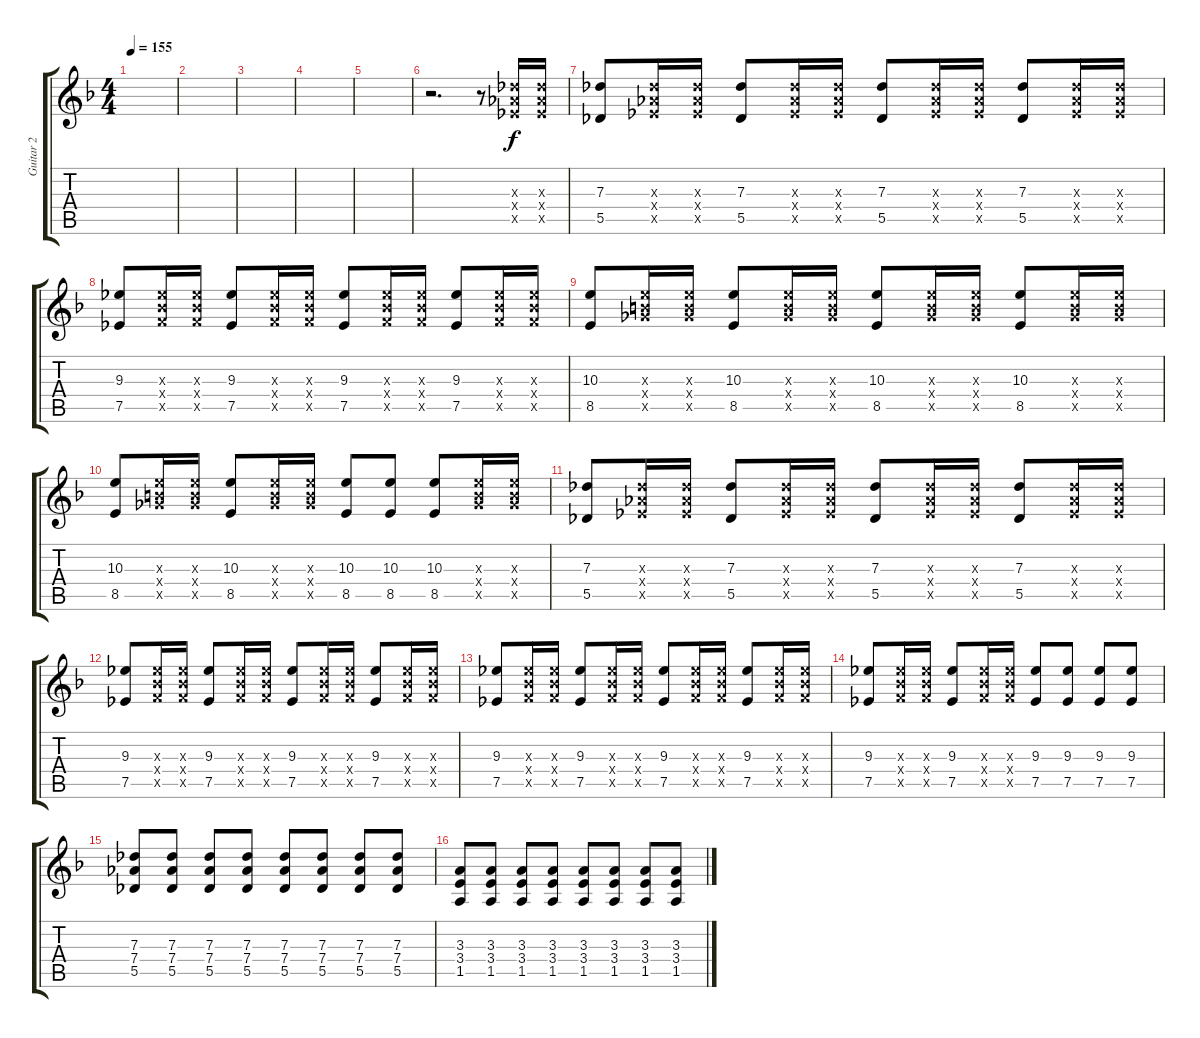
\track ("Guitar 2" "Guitar 2") {instrument distortionguitar}
\staff {score tabs}
\tuning (Eb4 Bb3 Gb3 Db3 Ab2 Eb2) {hide}
\ts (4 4)
\tempo 155
\clef g2
\ks dminor
|
|
|
|
|
r.2{d} r.8 (7.3{x} 7.4{x} 7.5{x}).16{dy f} (7.3{x} 7.4{x} 7.5{x}).16 |
(7.3 5.5).8 (7.3{x} 7.4{x} 7.5{x}).16 (7.3{x} 7.4{x} 7.5{x}).16 (7.3 5.5).8 (7.3{x} 7.4{x} 7.5{x}).16 (7.3{x} 7.4{x} 7.5{x}).16 (7.3 5.5).8 (7.3{x} 7.4{x} 7.5{x}).16 (7.3{x} 7.4{x} 7.5{x}).16 (7.3 5.5).8 (7.3{x} 7.4{x} 7.5{x}).16 (7.3{x} 7.4{x} 7.5{x}).16 |
(9.3 7.5).8 (9.3{x} 9.4{x} 9.5{x}).16 (9.3{x} 9.4{x} 9.5{x}).16 (9.3 7.5).8 (9.3{x} 9.4{x} 9.5{x}).16 (9.3{x} 9.4{x} 9.5{x}).16 (9.3 7.5).8 (9.3{x} 9.4{x} 9.5{x}).16 (9.3{x} 9.4{x} 9.5{x}).16 (9.3 7.5).8 (9.3{x} 9.4{x} 9.5{x}).16 (9.3{x} 9.4{x} 9.5{x}).16 |
(10.3 8.5).8 (10.3{x} 10.4{x} 10.5{x}).16 (10.3{x} 10.4{x} 10.5{x}).16 (10.3 8.5).8 (10.3{x} 10.4{x} 10.5{x}).16 (10.3{x} 10.4{x} 10.5{x}).16 (10.3 8.5).8 (10.3{x} 10.4{x} 10.5{x}).16 (10.3{x} 10.4{x} 10.5{x}).16 (10.3 8.5).8 (10.3{x} 10.4{x} 10.5{x}).16 (10.3{x} 10.4{x} 10.5{x}).16 |
(10.3 8.5).8 (10.3{x} 10.4{x} 10.5{x}).16 (10.3{x} 10.4{x} 10.5{x}).16 (10.3 8.5).8 (10.3{x} 10.4{x} 10.5{x}).16 (10.3{x} 10.4{x} 10.5{x}).16 (10.3 8.5).8 (10.3 8.5).8 (10.3 8.5).8 (10.3{x} 10.4{x} 10.5{x}).16 (10.3{x} 10.4{x} 10.5{x}).16 |
(7.3 5.5).8 (7.3{x} 7.4{x} 7.5{x}).16 (7.3{x} 7.4{x} 7.5{x}).16 (7.3 5.5).8 (7.3{x} 7.4{x} 7.5{x}).16 (7.3{x} 7.4{x} 7.5{x}).16 (7.3 5.5).8 (7.3{x} 7.4{x} 7.5{x}).16 (7.3{x} 7.4{x} 7.5{x}).16 (7.3 5.5).8 (7.3{x} 7.4{x} 7.5{x}).16 (7.3{x} 7.4{x} 7.5{x}).16 |
(9.3 7.5).8 (9.3{x} 9.4{x} 9.5{x}).16 (9.3{x} 9.4{x} 9.5{x}).16 (9.3 7.5).8 (9.3{x} 9.4{x} 9.5{x}).16 (9.3{x} 9.4{x} 9.5{x}).16 (9.3 7.5).8 (9.3{x} 9.4{x} 9.5{x}).16 (9.3{x} 9.4{x} 9.5{x}).16 (9.3 7.5).8 (9.3{x} 9.4{x} 9.5{x}).16 (9.3{x} 9.4{x} 9.5{x}).16 |
(9.3 7.5).8 (9.3{x} 9.4{x} 9.5{x}).16 (9.3{x} 9.4{x} 9.5{x}).16 (9.3 7.5).8 (9.3{x} 9.4{x} 9.5{x}).16 (9.3{x} 9.4{x} 9.5{x}).16 (9.3 7.5).8 (9.3{x} 9.4{x} 9.5{x}).16 (9.3{x} 9.4{x} 9.5{x}).16 (9.3 7.5).8 (9.3{x} 9.4{x} 9.5{x}).16 (9.3{x} 9.4{x} 9.5{x}).16 |
(9.3 7.5).8 (9.3{x} 9.4{x} 9.5{x}).16 (9.3{x} 9.4{x} 9.5{x}).16 (9.3 7.5).8 (9.3{x} 9.4{x} 9.5{x}).16 (9.3{x} 9.4{x} 9.5{x}).16 (9.3 7.5).8 (9.3 7.5).8 (9.3 7.5).8 (9.3 7.5).8 |
(7.3 7.4 5.5).8 (7.3 7.4 5.5).8 (7.3 7.4 5.5).8 (7.3 7.4 5.5).8 (7.3 7.4 5.5).8 (7.3 7.4 5.5).8 (7.3 7.4 5.5).8 (7.3 7.4 5.5).8 |
(3.3 3.4 1.5).8 (3.3 3.4 1.5).8 (3.3 3.4 1.5).8 (3.3 3.4 1.5).8 (3.3 3.4 1.5).8 (3.3 3.4 1.5).8 (3.3 3.4 1.5).8 (3.3 3.4 1.5).8
